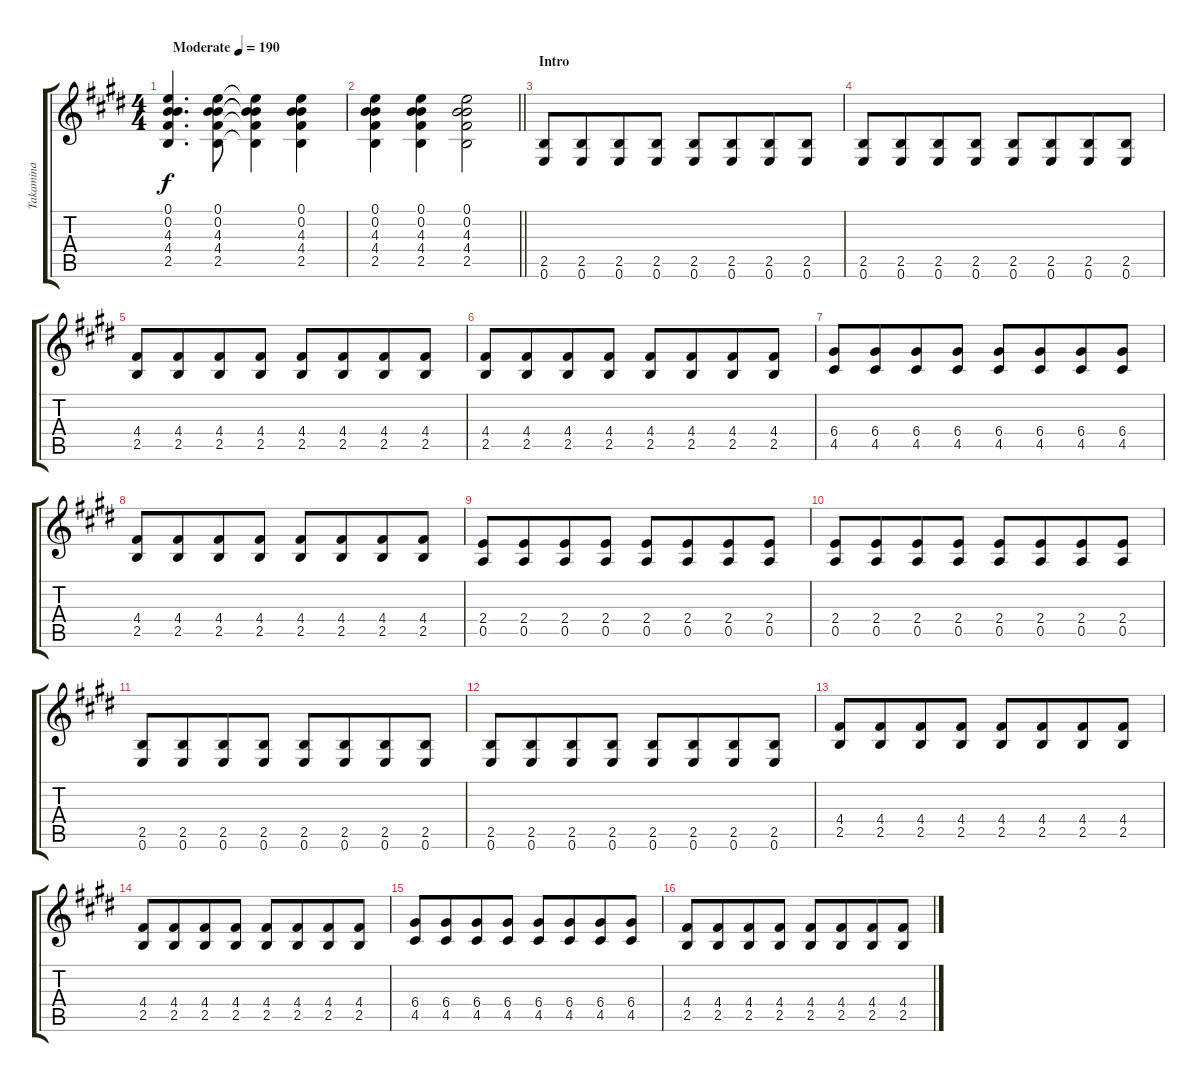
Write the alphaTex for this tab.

\track ("Takamina" "Takamina") {instrument distortionguitar}
\staff {score tabs}
\tuning (E4 B3 G3 D3 A2 E2) {hide}
\ts (4 4)
\tempo (190 "Moderate")
\clef g2
\ks e
(0.1 0.2 4.3 4.4 2.5).4{d dy f instrument distortionguitar} (0.1 0.2 4.3 4.4 2.5).8{beam Down} (0.1{t} 0.2{t} 4.3{t} 4.4{t} 2.5{t}).4{beam Down} (0.1 0.2 4.3 4.4 2.5).4{beam Down} |
\barLineRight lightlight
(0.1 0.2 4.3 4.4 2.5).4{beam Down} (0.1 0.2 4.3 4.4 2.5).4{beam Down} (0.1 0.2 4.3 4.4 2.5).2{beam Down} |
\section ("" "Intro")
(2.5 0.6).8 (2.5 0.6).8{beam merge} (2.5 0.6).8 (2.5 0.6).8 (2.5 0.6).8 (2.5 0.6).8{beam merge} (2.5 0.6).8 (2.5 0.6).8 |
(2.5 0.6).8 (2.5 0.6).8{beam merge} (2.5 0.6).8 (2.5 0.6).8 (2.5 0.6).8 (2.5 0.6).8{beam merge} (2.5 0.6).8 (2.5 0.6).8 |
(4.4 2.5).8 (4.4 2.5).8{beam merge} (4.4 2.5).8 (4.4 2.5).8 (4.4 2.5).8 (4.4 2.5).8{beam merge} (4.4 2.5).8 (4.4 2.5).8 |
(4.4 2.5).8 (4.4 2.5).8{beam merge} (4.4 2.5).8 (4.4 2.5).8 (4.4 2.5).8 (4.4 2.5).8{beam merge} (4.4 2.5).8 (4.4 2.5).8 |
(6.4 4.5).8 (6.4 4.5).8{beam merge} (6.4 4.5).8 (6.4 4.5).8 (6.4 4.5).8 (6.4 4.5).8{beam merge} (6.4 4.5).8 (6.4 4.5).8 |
(4.4 2.5).8 (4.4 2.5).8{beam merge} (4.4 2.5).8 (4.4 2.5).8 (4.4 2.5).8 (4.4 2.5).8{beam merge} (4.4 2.5).8 (4.4 2.5).8 |
(2.4 0.5).8 (2.4 0.5).8{beam merge} (2.4 0.5).8 (2.4 0.5).8 (2.4 0.5).8 (2.4 0.5).8{beam merge} (2.4 0.5).8 (2.4 0.5).8 |
(2.4 0.5).8 (2.4 0.5).8{beam merge} (2.4 0.5).8 (2.4 0.5).8 (2.4 0.5).8 (2.4 0.5).8{beam merge} (2.4 0.5).8 (2.4 0.5).8 |
(2.5 0.6).8 (2.5 0.6).8{beam merge} (2.5 0.6).8 (2.5 0.6).8 (2.5 0.6).8 (2.5 0.6).8{beam merge} (2.5 0.6).8 (2.5 0.6).8 |
(2.5 0.6).8 (2.5 0.6).8{beam merge} (2.5 0.6).8 (2.5 0.6).8 (2.5 0.6).8 (2.5 0.6).8{beam merge} (2.5 0.6).8 (2.5 0.6).8 |
(4.4 2.5).8 (4.4 2.5).8{beam merge} (4.4 2.5).8 (4.4 2.5).8 (4.4 2.5).8 (4.4 2.5).8{beam merge} (4.4 2.5).8 (4.4 2.5).8 |
(4.4 2.5).8 (4.4 2.5).8{beam merge} (4.4 2.5).8 (4.4 2.5).8 (4.4 2.5).8 (4.4 2.5).8{beam merge} (4.4 2.5).8 (4.4 2.5).8 |
(6.4 4.5).8 (6.4 4.5).8{beam merge} (6.4 4.5).8 (6.4 4.5).8 (6.4 4.5).8 (6.4 4.5).8{beam merge} (6.4 4.5).8 (6.4 4.5).8 |
(4.4 2.5).8 (4.4 2.5).8{beam merge} (4.4 2.5).8 (4.4 2.5).8 (4.4 2.5).8 (4.4 2.5).8{beam merge} (4.4 2.5).8 (4.4 2.5).8
